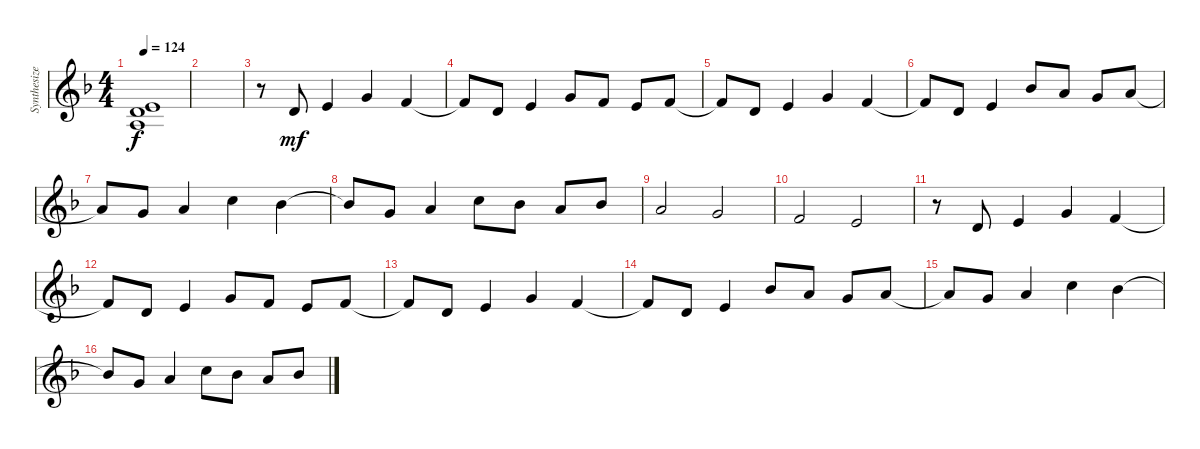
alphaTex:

\track ("Synthesizer (Staff 1)" "Synthesize") {instrument synthbrass1}
\staff {score}
\tuning (E4 B3 G3 D3 A2 E2 B1) {hide}
\ts (4 4)
\tempo 124
\clef g2
\ks dminor
(0.1 3.2{t} 2.3{t}).1{dy f} |
|
r.8 3.2.8{dy mf} 0.1.4 3.1.4 1.1.4 |
1.1{t}.8 3.2.8 0.1.4 3.1.8 1.1.8 0.1.8 1.1.8 |
1.1{t}.8 3.2.8 0.1.4 3.1.4 1.1.4 |
1.1{t}.8 3.2.8 0.1.4 6.1.8 5.1.8 3.1.8 5.1.8 |
5.1{t}.8 3.1.8 5.1.4 8.1.4 6.1.4 |
6.1{t}.8 3.1.8 5.1.4 8.1.8 6.1.8 5.1.8 6.1.8 |
5.1.2 3.1.2 |
1.1.2 0.1.2 |
r.8 3.2.8 0.1.4 3.1.4 1.1.4 |
1.1{t}.8 3.2.8 0.1.4 3.1.8 1.1.8 0.1.8 1.1.8 |
1.1{t}.8 3.2.8 0.1.4 3.1.4 1.1.4 |
1.1{t}.8 3.2.8 0.1.4 6.1.8 5.1.8 3.1.8 5.1.8 |
5.1{t}.8 3.1.8 5.1.4 8.1.4 6.1.4 |
6.1{t}.8 3.1.8 5.1.4 8.1.8 6.1.8 5.1.8 6.1.8
